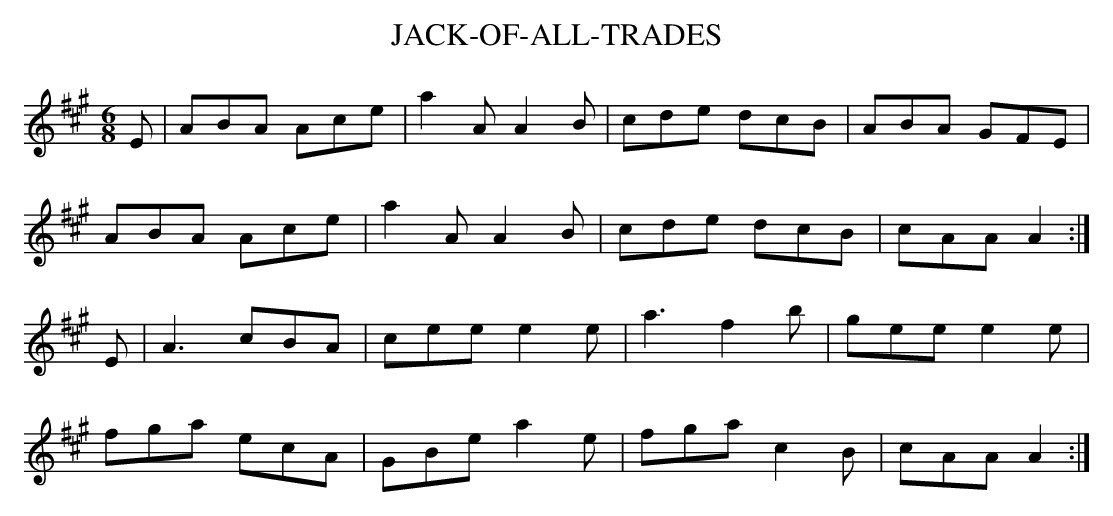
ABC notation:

X:1
T:JACK-OF-ALL-TRADES
M:6/8
L:1/8
K:A
E|ABA Ace|a2A A2B|cde dcB|ABA GFE|
ABA Ace|a2A A2B|cde dcB|cAA A2 :|
E|A3 cBA|cee e2e|a3f2b|gee e2e|
fga ecA|GBe a2e|fga c2B|cAA A2 :|
